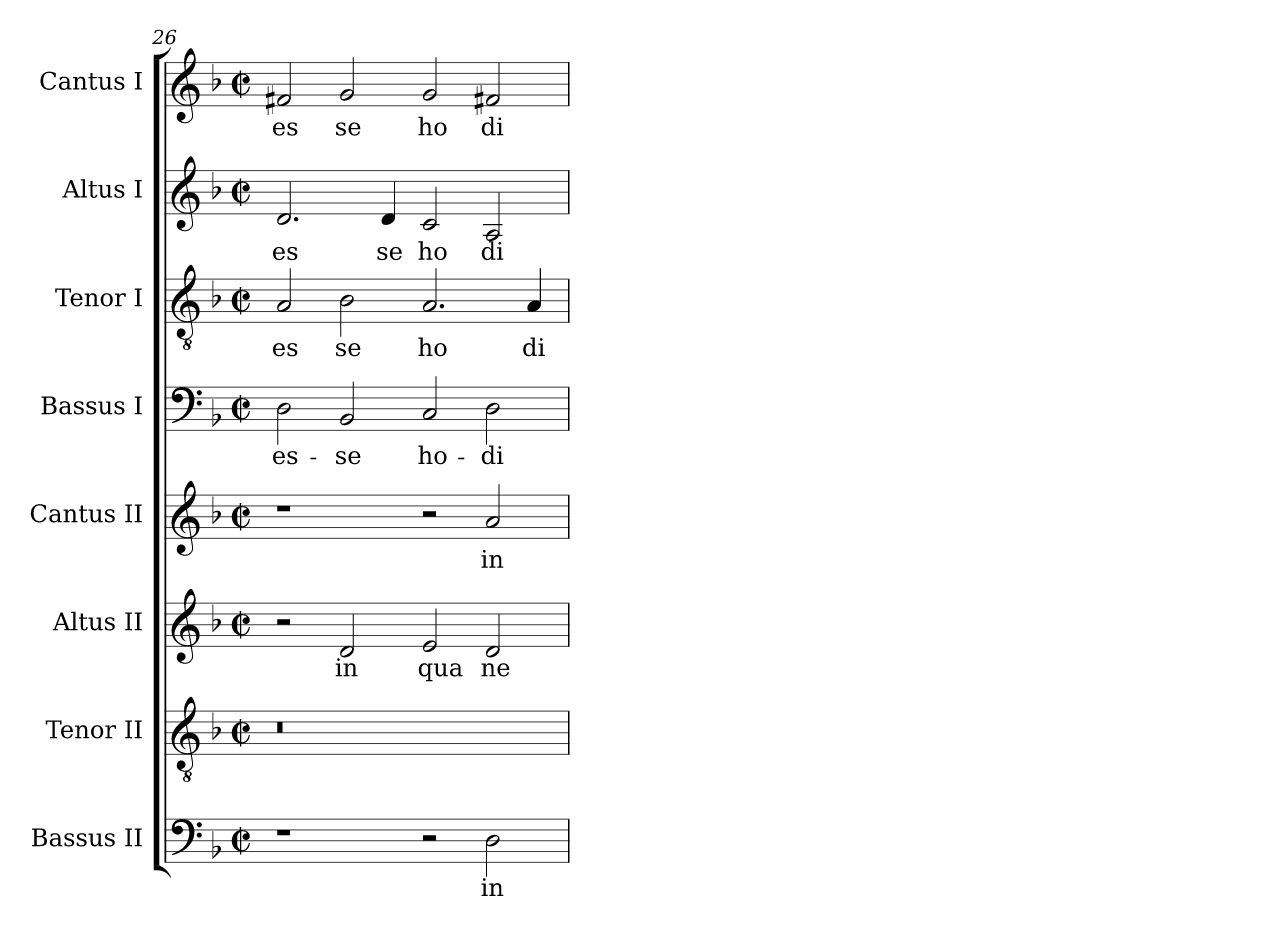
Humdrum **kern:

**kern	**text	**kern	**kern	**text	**kern	**text	**kern	**text	**kern	**text	**kern	**text	**kern	**text
*part8	*part8	*part7	*part6	*part6	*part5	*part5	*part4	*part4	*part3	*part3	*part2	*part2	*part1	*part1
*staff8	*staff8	*staff7	*staff6	*staff6	*staff5	*staff5	*staff4	*staff4	*staff3	*staff3	*staff2	*staff2	*staff1	*staff1
*I"Bassus II	*	*I"Tenor II	*I"Altus II	*	*I"Cantus II	*	*I"Bassus I	*	*I"Tenor I	*	*I"Altus I	*	*I"Cantus I	*
*clefF4	*	*clefGv2	*clefG2	*	*clefG2	*	*clefF4	*	*clefGv2	*	*clefG2	*	*clefG2	*
*k[b-]	*	*k[b-]	*k[b-]	*	*k[b-]	*	*k[b-]	*	*k[b-]	*	*k[b-]	*	*k[b-]	*
*F:	*	*F:	*F:	*	*F:	*	*F:	*	*F:	*	*F:	*	*F:	*
*M2/2	*	*M2/2	*M2/2	*	*M2/2	*	*M2/2	*	*M2/2	*	*M2/2	*	*M2/2	*
*met(c|)	*	*met(c|)	*met(c|)	*	*met(c|)	*	*met(c|)	*	*met(c|)	*	*met(c|)	*	*met(c|)	*
=26	=26	=26	=26	=26	=26	=26	=26	=26	=26	=26	=26	=26	=26	=26
!	!	!	!	!	!	!	!	!LO:LY:b:cj	!	!LO:LY:b:cj	!	!LO:LY:b:cj	!	!LO:LY:b:cj
1r	.	0r	2r	.	1r	.	2D\	es-	2A/	es	2.d/	es	2f#X/	es
!	!	!	!	!LO:LY:b:cj	!	!	!	!LO:LY:b:cj	!	!LO:LY:b:cj	!	!	!	!LO:LY:b:cj
.	.	.	2d/	in	.	.	2BB-/	-se	2B-\	se	.	.	2g/	se
!	!	!	!	!	!	!	!	!	!	!	!	!LO:LY:b:cj	!	!
.	.	.	.	.	.	.	.	.	.	.	4d/	se	.	.
!	!	!	!	!LO:LY:b:cj	!	!	!	!LO:LY:b:cj	!	!LO:LY:b:cj	!	!LO:LY:b:cj	!	!LO:LY:b:cj
2r	.	.	2e/	qua	2r	.	2C/	ho-	2.A/	ho	2c/	ho	2g/	ho
!	!LO:LY:b:cj	!	!	!LO:LY:b:cj	!	!LO:LY:b:cj	!	!LO:LY:b:cj	!	!	!	!LO:LY:b:cj	!	!LO:LY:b:cj
2D\	in	.	2d/	ne	2a/	in	2D\	-di-	.	.	2A/	di	2f#X/	di
!	!	!	!	!	!	!	!	!	!	!LO:LY:b:cj	!	!	!	!
.	.	.	.	.	.	.	.	.	4A/	di	.	.	.	.
=	=	=	=	=	=	=	=	=	=	=	=	=	=	=
*-	*-	*-	*-	*-	*-	*-	*-	*-	*-	*-	*-	*-	*-	*-
